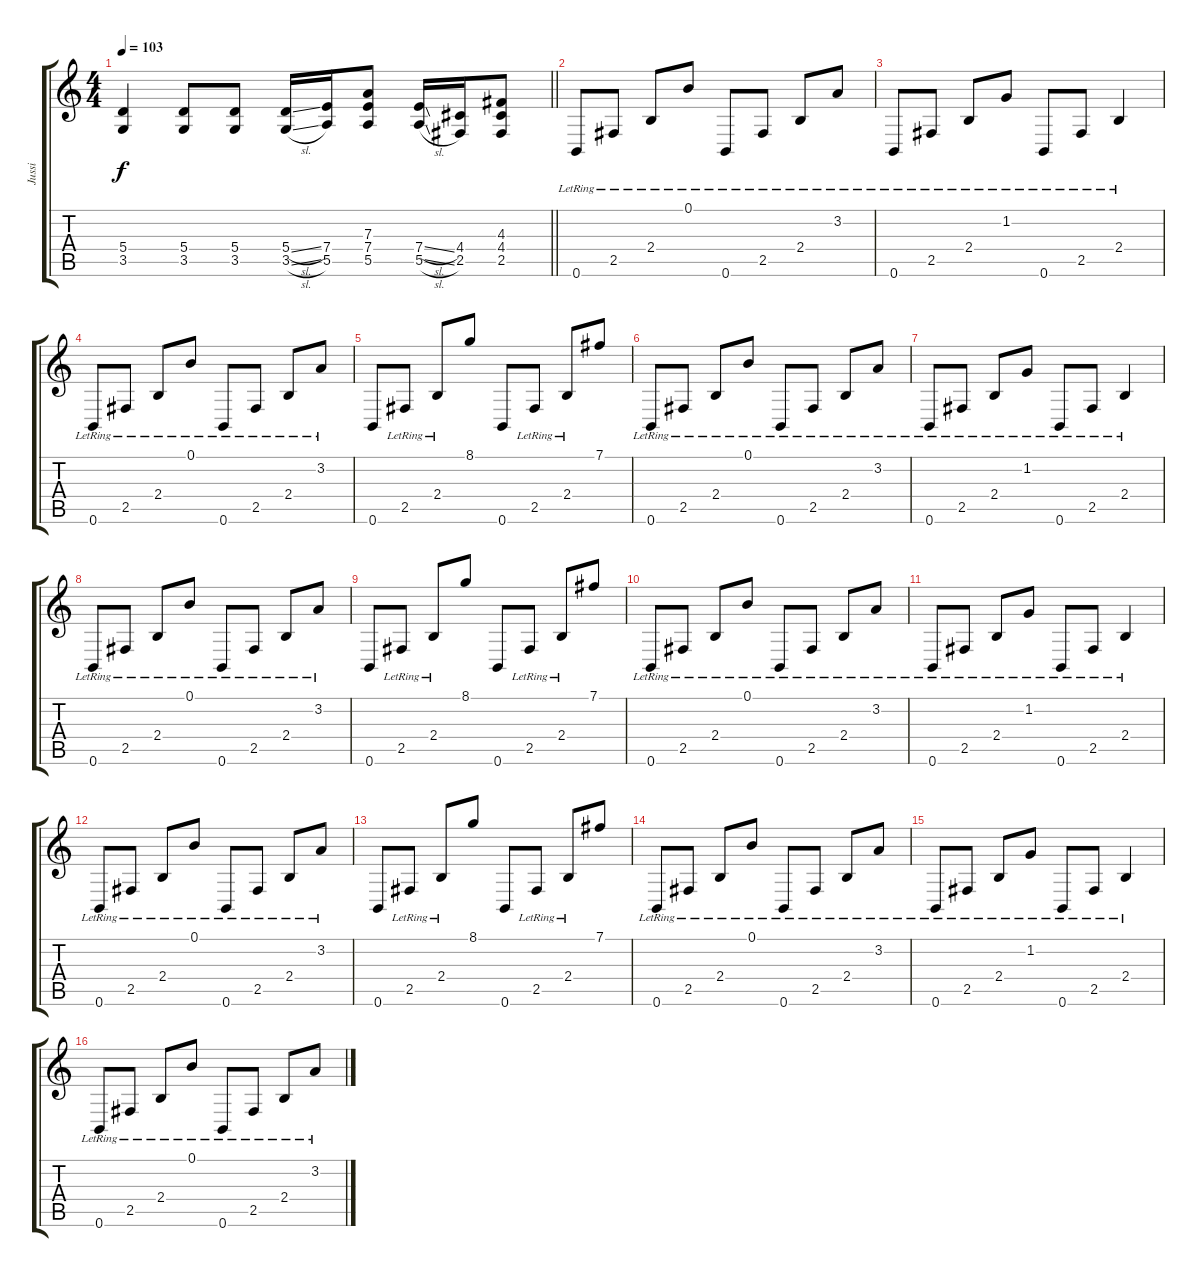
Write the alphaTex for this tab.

\track ("Jussi" "Jussi") {instrument distortionguitar}
\staff {score tabs}
\tuning (B3 Gb3 D3 A2 E2 B1) {hide}
\ts (4 4)
\tempo 103
\clef g2
\barLineRight lightlight
\ks c
(5.4 3.5).4{dy f} (5.4 3.5).8 (5.4 3.5).8 (5.4{sl} 3.5{sl}).16 (7.4 5.5).16 (7.3 7.4 5.5).8 (7.4{sl} 5.5{sl}).16 (4.4 2.5).16 (4.3 4.4 2.5).8 |
0.6{lr}.8{volume 13 instrument electricguitarjazz} 2.5{lr}.8 2.4{lr}.8 0.1{lr}.8 0.6{lr}.8 2.5{lr}.8 2.4{lr}.8 3.2{lr}.8 |
0.6{lr}.8 2.5{lr}.8 2.4{lr}.8 1.2{lr}.8 0.6{lr}.8 2.5{lr}.8 2.4{lr}.4 |
0.6{lr}.8{volume 13 instrument electricguitarjazz} 2.5{lr}.8 2.4{lr}.8 0.1{lr}.8 0.6{lr}.8 2.5{lr}.8 2.4{lr}.8 3.2{lr}.8 |
0.6.8 2.5{lr}.8 2.4{lr}.8 8.1.8 0.6.8 2.5{lr}.8 2.4{lr}.8 7.1.8 |
0.6{lr}.8{volume 13 instrument electricguitarjazz} 2.5{lr}.8 2.4{lr}.8 0.1{lr}.8 0.6{lr}.8 2.5{lr}.8 2.4{lr}.8 3.2{lr}.8 |
0.6{lr}.8 2.5{lr}.8 2.4{lr}.8 1.2{lr}.8 0.6{lr}.8 2.5{lr}.8 2.4{lr}.4 |
0.6{lr}.8{volume 13 instrument electricguitarjazz} 2.5{lr}.8 2.4{lr}.8 0.1{lr}.8 0.6{lr}.8 2.5{lr}.8 2.4{lr}.8 3.2{lr}.8 |
0.6.8 2.5{lr}.8 2.4{lr}.8 8.1.8 0.6.8 2.5{lr}.8 2.4{lr}.8 7.1.8 |
0.6{lr}.8{volume 13 instrument electricguitarjazz} 2.5{lr}.8 2.4{lr}.8 0.1{lr}.8 0.6{lr}.8 2.5{lr}.8 2.4{lr}.8 3.2{lr}.8 |
0.6{lr}.8 2.5{lr}.8 2.4{lr}.8 1.2{lr}.8 0.6{lr}.8 2.5{lr}.8 2.4{lr}.4 |
0.6{lr}.8{volume 13 instrument electricguitarjazz} 2.5{lr}.8 2.4{lr}.8 0.1{lr}.8 0.6{lr}.8 2.5{lr}.8 2.4{lr}.8 3.2{lr}.8 |
0.6.8 2.5{lr}.8 2.4{lr}.8 8.1.8 0.6.8 2.5{lr}.8 2.4{lr}.8 7.1.8 |
0.6{lr}.8{volume 13 instrument electricguitarjazz} 2.5{lr}.8 2.4{lr}.8 0.1{lr}.8 0.6{lr}.8 2.5{lr}.8 2.4{lr}.8 3.2{lr}.8 |
0.6{lr}.8 2.5{lr}.8 2.4{lr}.8 1.2{lr}.8 0.6{lr}.8 2.5{lr}.8 2.4{lr}.4 |
0.6{lr}.8{volume 13 instrument electricguitarjazz} 2.5{lr}.8 2.4{lr}.8 0.1{lr}.8 0.6{lr}.8 2.5{lr}.8 2.4{lr}.8 3.2{lr}.8
